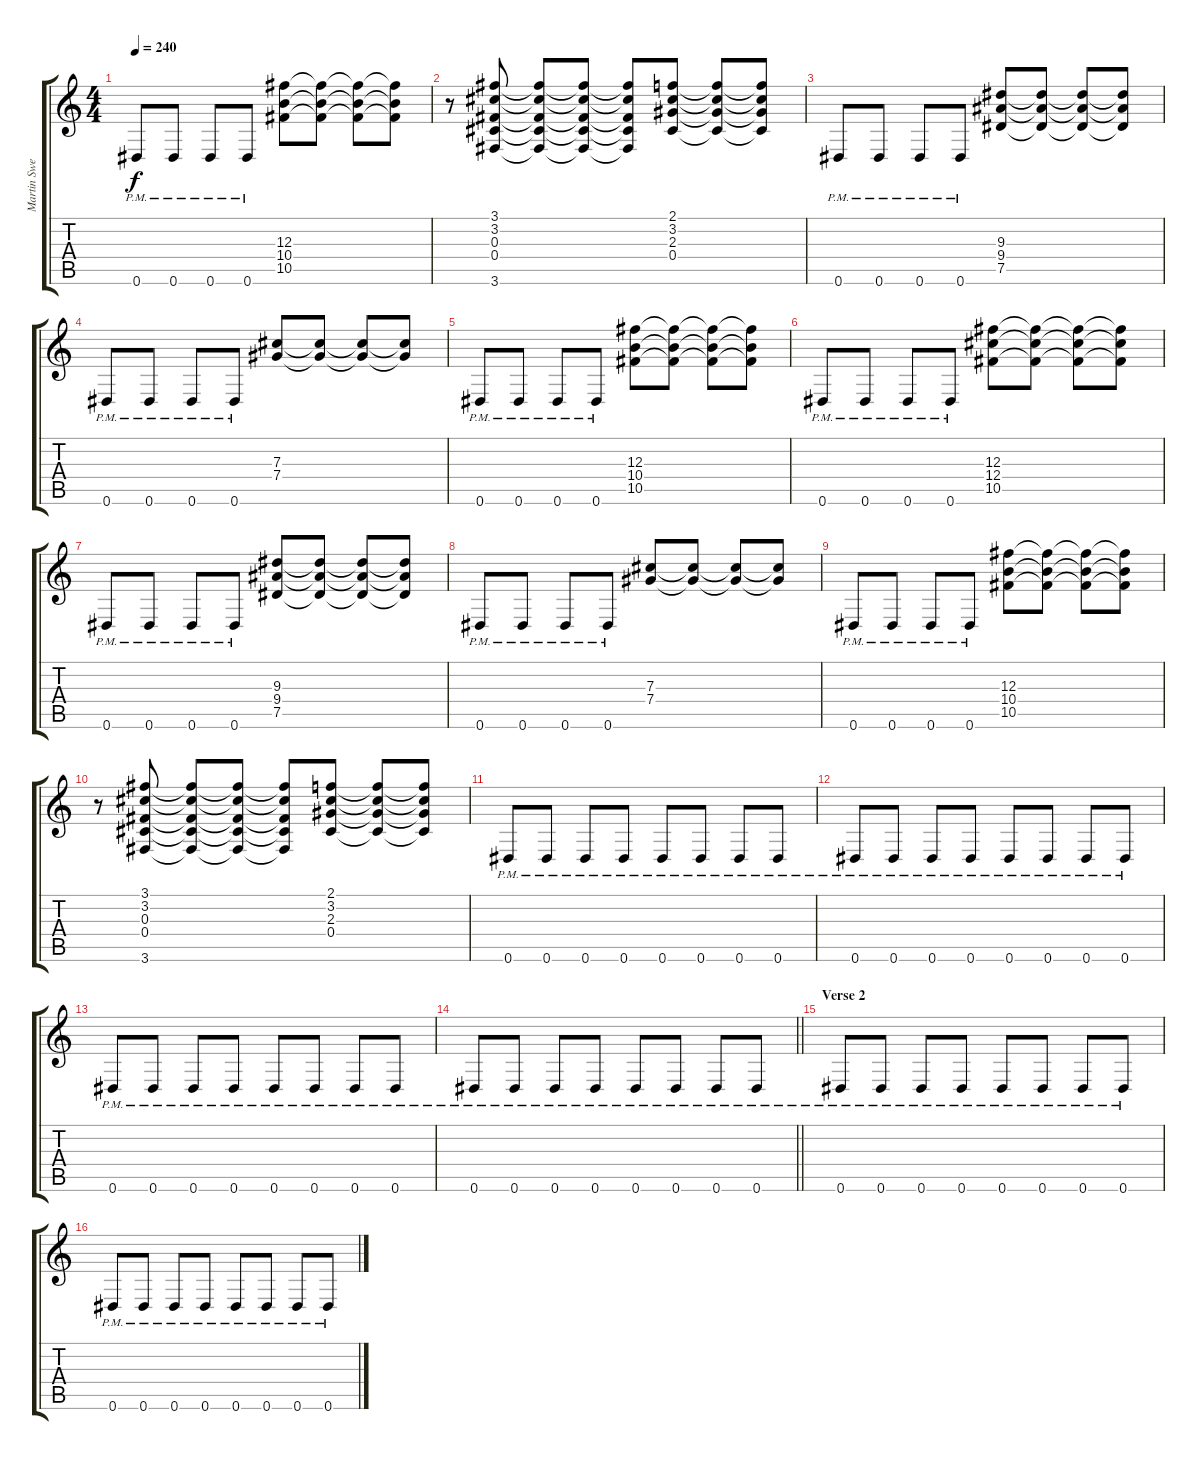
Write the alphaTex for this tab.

\track ("Martin Sweet (Main Guitar)" "Martin Swe") {instrument distortionguitar}
\staff {score tabs}
\tuning (Eb4 Bb3 Gb3 Db3 Ab2 Eb2) {hide}
\ts (4 4)
\tempo 240
\clef g2
\ks c
0.6{pm}.8{dy f} 0.6{pm}.8 0.6{pm}.8 0.6{pm}.8 (12.3 10.4 10.5).8 (12.3{t} 10.4{t} 10.5{t}).8 (12.3{t} 10.4{t} 10.5{t}).8 (12.3{t} 10.4{t} 10.5{t}).8 |
r.8 (3.1 3.2 0.3 0.4 3.6).8 (3.1{t} 3.2{t} 0.3{t} 0.4{t} 3.6{t}).8 (3.1{t} 3.2{t} 0.3{t} 0.4{t} 3.6{t}).8 (3.1{t} 3.2{t} 0.3{t} 0.4{t} 3.6{t}).8 (2.1 3.2 2.3 0.4).8 (2.1{t} 3.2{t} 2.3{t} 0.4{t}).8 (2.1{t} 3.2{t} 2.3{t} 0.4{t}).8 |
0.6{pm}.8 0.6{pm}.8 0.6{pm}.8 0.6{pm}.8 (9.3 9.4 7.5).8 (9.3{t} 9.4{t} 7.5{t}).8 (9.3{t} 9.4{t} 7.5{t}).8 (9.3{t} 9.4{t} 7.5{t}).8 |
0.6{pm}.8 0.6{pm}.8 0.6{pm}.8 0.6{pm}.8 (7.3 7.4).8 (7.3{t} 7.4{t}).8 (7.3{t} 7.4{t}).8 (7.3{t} 7.4{t}).8 |
0.6{pm}.8 0.6{pm}.8 0.6{pm}.8 0.6{pm}.8 (12.3 10.4 10.5).8 (12.3{t} 10.4{t} 10.5{t}).8 (12.3{t} 10.4{t} 10.5{t}).8 (12.3{t} 10.4{t} 10.5{t}).8 |
0.6{pm}.8 0.6{pm}.8 0.6{pm}.8 0.6{pm}.8 (12.3 12.4 10.5).8 (12.3{t} 12.4{t} 10.5{t}).8 (12.3{t} 12.4{t} 10.5{t}).8 (12.3{t} 12.4{t} 10.5{t}).8 |
0.6{pm}.8 0.6{pm}.8 0.6{pm}.8 0.6{pm}.8 (9.3 9.4 7.5).8 (9.3{t} 9.4{t} 7.5{t}).8 (9.3{t} 9.4{t} 7.5{t}).8 (9.3{t} 9.4{t} 7.5{t}).8 |
0.6{pm}.8 0.6{pm}.8 0.6{pm}.8 0.6{pm}.8 (7.3 7.4).8 (7.3{t} 7.4{t}).8 (7.3{t} 7.4{t}).8 (7.3{t} 7.4{t}).8 |
0.6{pm}.8 0.6{pm}.8 0.6{pm}.8 0.6{pm}.8 (12.3 10.4 10.5).8 (12.3{t} 10.4{t} 10.5{t}).8 (12.3{t} 10.4{t} 10.5{t}).8 (12.3{t} 10.4{t} 10.5{t}).8 |
r.8 (3.1 3.2 0.3 0.4 3.6).8 (3.1{t} 3.2{t} 0.3{t} 0.4{t} 3.6{t}).8 (3.1{t} 3.2{t} 0.3{t} 0.4{t} 3.6{t}).8 (3.1{t} 3.2{t} 0.3{t} 0.4{t} 3.6{t}).8 (2.1 3.2 2.3 0.4).8 (2.1{t} 3.2{t} 2.3{t} 0.4{t}).8 (2.1{t} 3.2{t} 2.3{t} 0.4{t}).8 |
0.6{pm}.8 0.6{pm}.8 0.6{pm}.8 0.6{pm}.8 0.6{pm}.8 0.6{pm}.8 0.6{pm}.8 0.6{pm}.8 |
0.6{pm}.8 0.6{pm}.8 0.6{pm}.8 0.6{pm}.8 0.6{pm}.8 0.6{pm}.8 0.6{pm}.8 0.6{pm}.8 |
0.6{pm}.8 0.6{pm}.8 0.6{pm}.8 0.6{pm}.8 0.6{pm}.8 0.6{pm}.8 0.6{pm}.8 0.6{pm}.8 |
\barLineRight lightlight
0.6{pm}.8 0.6{pm}.8 0.6{pm}.8 0.6{pm}.8 0.6{pm}.8 0.6{pm}.8 0.6{pm}.8 0.6{pm}.8 |
\section ("" "Verse 2")
0.6{pm}.8 0.6{pm}.8 0.6{pm}.8 0.6{pm}.8 0.6{pm}.8 0.6{pm}.8 0.6{pm}.8 0.6{pm}.8 |
0.6{pm}.8 0.6{pm}.8 0.6{pm}.8 0.6{pm}.8 0.6{pm}.8 0.6{pm}.8 0.6{pm}.8 0.6{pm}.8
